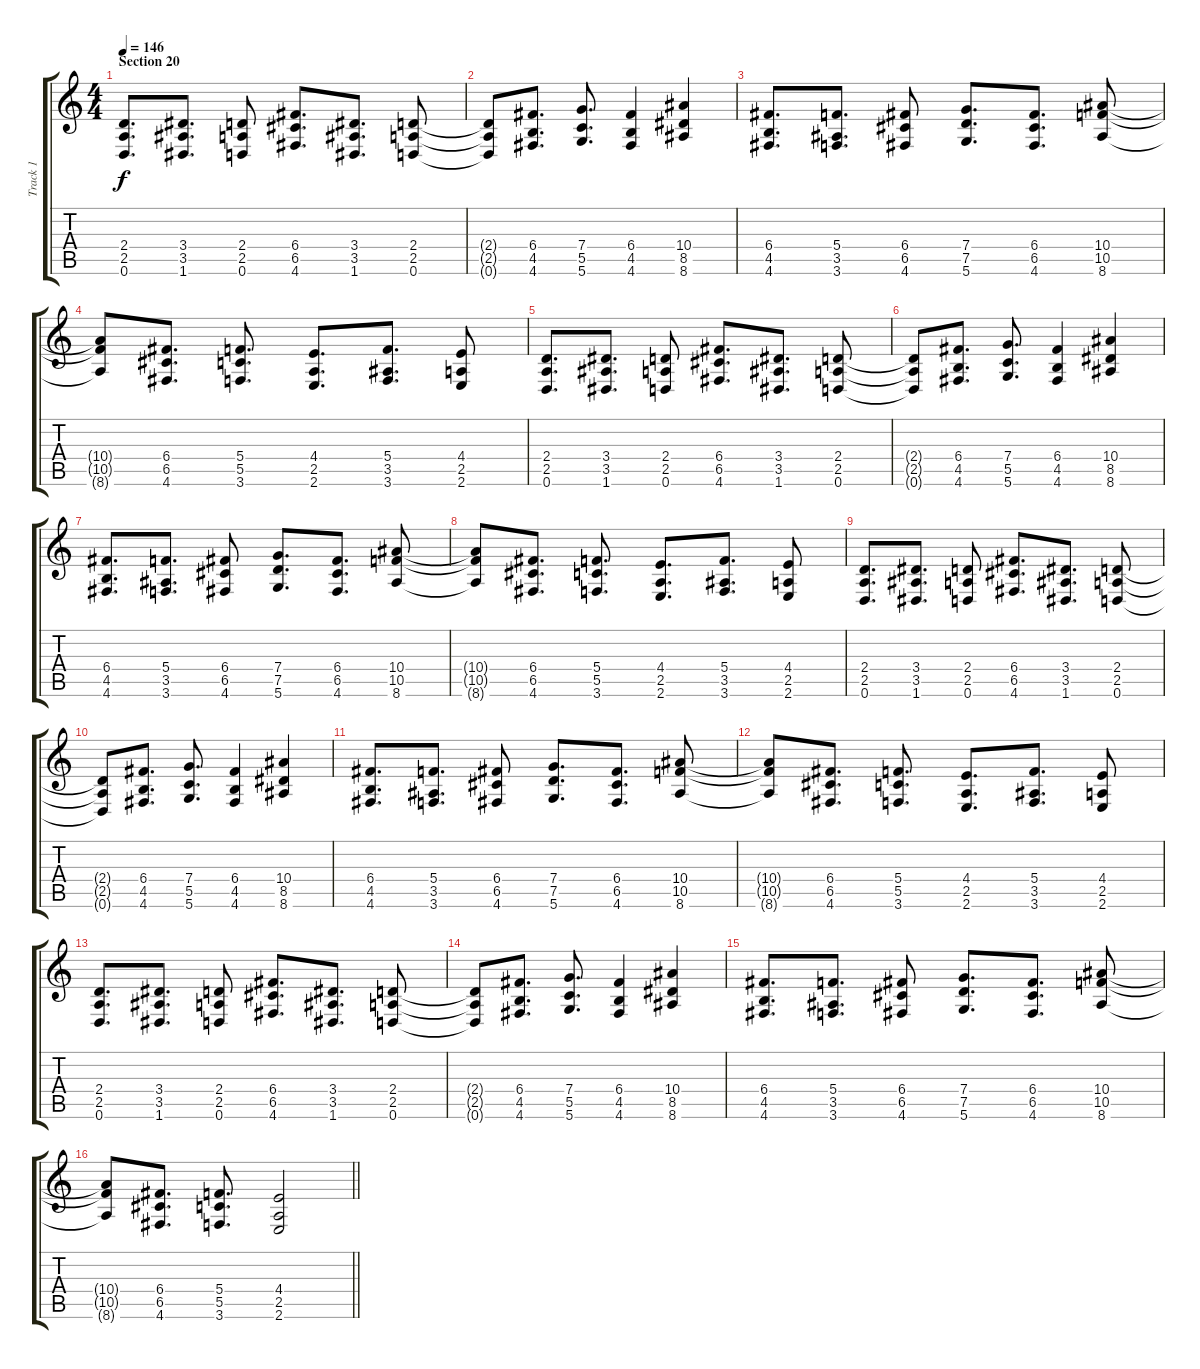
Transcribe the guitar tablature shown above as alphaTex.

\track ("Track 1" "Track 1") {instrument distortionguitar}
\staff {score tabs}
\tuning (D4 A3 F3 C3 G2 D2) {hide}
\ts (4 4)
\section ("" "Section 20")
\tempo 146
\clef g2
\ks c
(2.4 2.5 0.6).8{d dy f} (3.4 3.5 1.6).8{d} (2.4 2.5 0.6).8 (6.4 6.5 4.6).8{d} (3.4 3.5 1.6).8{d} (2.4 2.5 0.6).8 |
(2.4{t} 2.5{t} 0.6{t}).8 (6.4 4.5 4.6).8{d} (7.4 5.5 5.6).8{d} (6.4 4.5 4.6).4 (10.4 8.5 8.6).4 |
(6.4 4.5 4.6).8{d} (5.4 3.5 3.6).8{d} (6.4 6.5 4.6).8 (7.4 7.5 5.6).8{d} (6.4 6.5 4.6).8{d} (10.4 10.5 8.6).8 |
(10.4{t} 10.5{t} 8.6{t}).8 (6.4 6.5 4.6).8{d} (5.4 5.5 3.6).8{d} (4.4 2.5 2.6).8{d} (5.4 3.5 3.6).8{d} (4.4 2.5 2.6).8 |
(2.4 2.5 0.6).8{d} (3.4 3.5 1.6).8{d} (2.4 2.5 0.6).8 (6.4 6.5 4.6).8{d} (3.4 3.5 1.6).8{d} (2.4 2.5 0.6).8 |
(2.4{t} 2.5{t} 0.6{t}).8 (6.4 4.5 4.6).8{d} (7.4 5.5 5.6).8{d} (6.4 4.5 4.6).4 (10.4 8.5 8.6).4 |
(6.4 4.5 4.6).8{d} (5.4 3.5 3.6).8{d} (6.4 6.5 4.6).8 (7.4 7.5 5.6).8{d} (6.4 6.5 4.6).8{d} (10.4 10.5 8.6).8 |
(10.4{t} 10.5{t} 8.6{t}).8 (6.4 6.5 4.6).8{d} (5.4 5.5 3.6).8{d} (4.4 2.5 2.6).8{d} (5.4 3.5 3.6).8{d} (4.4 2.5 2.6).8 |
(2.4 2.5 0.6).8{d} (3.4 3.5 1.6).8{d} (2.4 2.5 0.6).8 (6.4 6.5 4.6).8{d} (3.4 3.5 1.6).8{d} (2.4 2.5 0.6).8 |
(2.4{t} 2.5{t} 0.6{t}).8 (6.4 4.5 4.6).8{d} (7.4 5.5 5.6).8{d} (6.4 4.5 4.6).4 (10.4 8.5 8.6).4 |
(6.4 4.5 4.6).8{d} (5.4 3.5 3.6).8{d} (6.4 6.5 4.6).8 (7.4 7.5 5.6).8{d} (6.4 6.5 4.6).8{d} (10.4 10.5 8.6).8 |
(10.4{t} 10.5{t} 8.6{t}).8 (6.4 6.5 4.6).8{d} (5.4 5.5 3.6).8{d} (4.4 2.5 2.6).8{d} (5.4 3.5 3.6).8{d} (4.4 2.5 2.6).8 |
(2.4 2.5 0.6).8{d} (3.4 3.5 1.6).8{d} (2.4 2.5 0.6).8 (6.4 6.5 4.6).8{d} (3.4 3.5 1.6).8{d} (2.4 2.5 0.6).8 |
(2.4{t} 2.5{t} 0.6{t}).8 (6.4 4.5 4.6).8{d} (7.4 5.5 5.6).8{d} (6.4 4.5 4.6).4 (10.4 8.5 8.6).4 |
(6.4 4.5 4.6).8{d} (5.4 3.5 3.6).8{d} (6.4 6.5 4.6).8 (7.4 7.5 5.6).8{d} (6.4 6.5 4.6).8{d} (10.4 10.5 8.6).8 |
\barLineRight lightlight
(10.4{t} 10.5{t} 8.6{t}).8 (6.4 6.5 4.6).8{d} (5.4 5.5 3.6).8{d} (4.4 2.5 2.6).2
